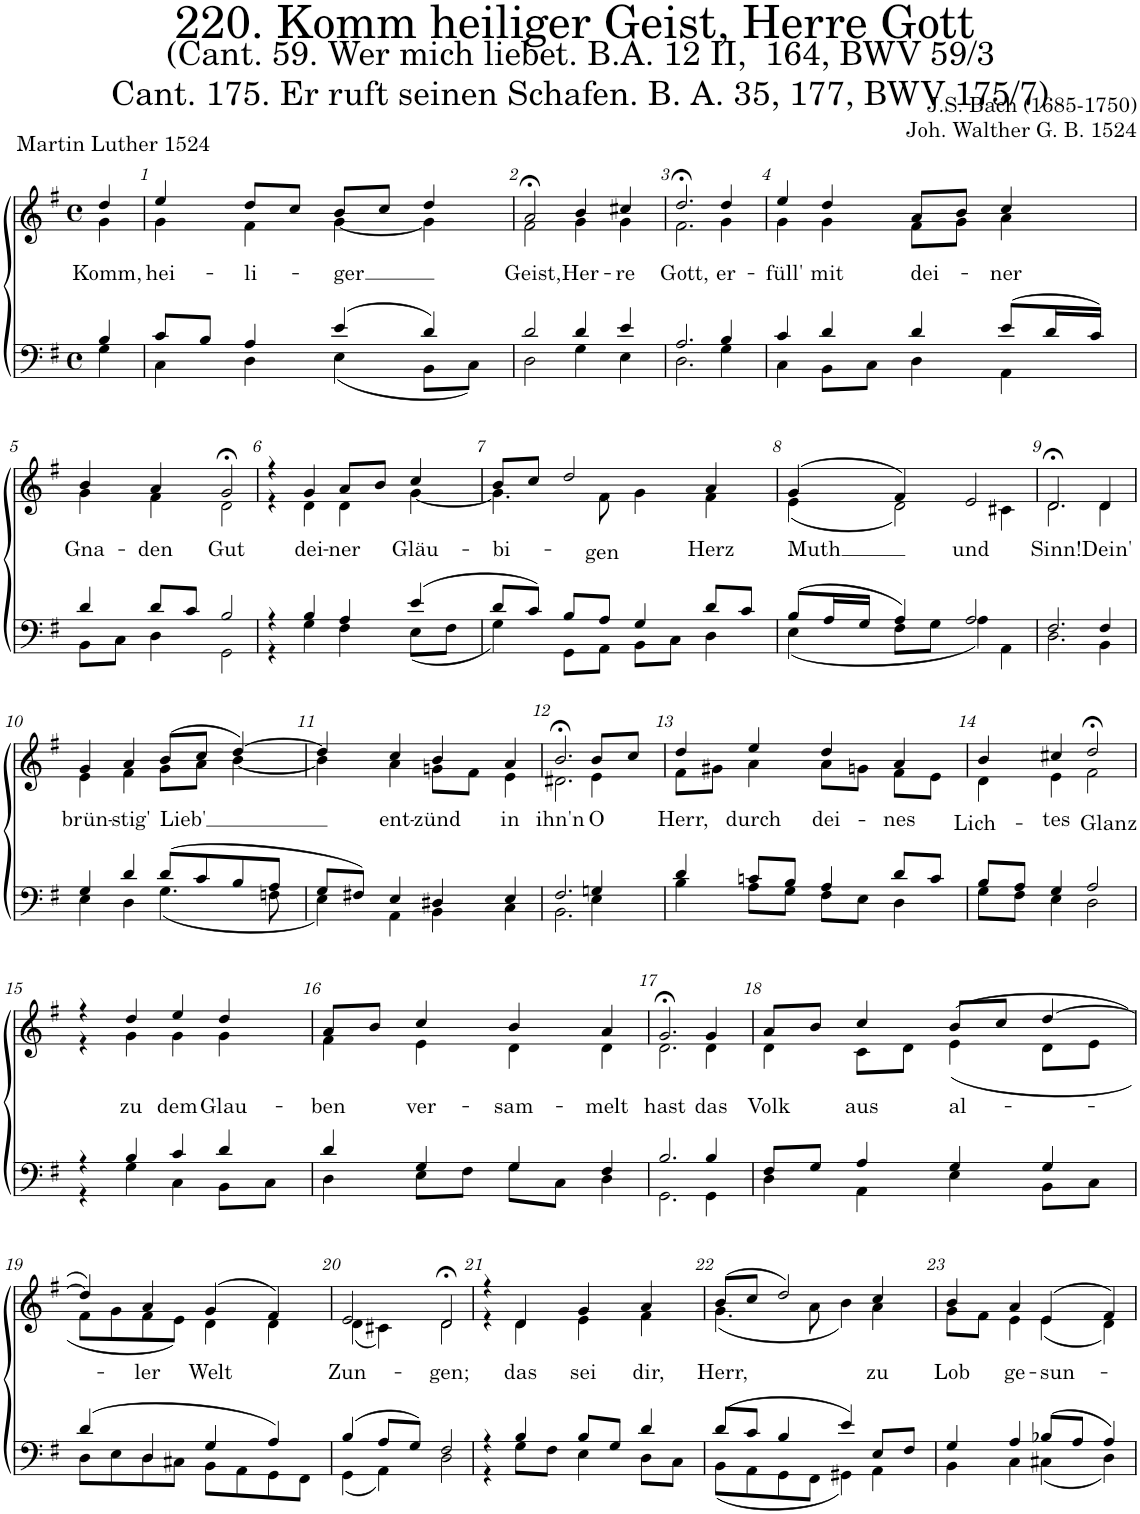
**kern	**kern	**text
*part2	*part1	*part1
*staff2	*staff1	*staff1
*I"Tenor/Bass	*I"Soprano/Alto	*
*clefF4	*clefG2	*
*k[f#]	*k[f#]	*
*M4/4	*M4/4	*
*met(c)	*met(c)	*
=	=	=
*^	*	*
!	!	!	!LO:LY:b
*	*	*^	*
4B/	4G\	4dd/	4g\	Komm,
=1	=1	=1	=1	=1
!	!	!	!	!LO:LY:b
8c/L	4C\	4ee/	4g\	hei-
8B/J	.	.	.	.
!	!	!	!	!LO:LY:b
4A/	4D\	8dd/L	4f#\	-li-
.	.	8cc/J	.	.
!	!	!	!	!LO:LY:b
(4e/	(4E\	8b/L	[4g\	-ger
.	.	8cc/J	.	.
4d/)	8BB\L	4dd/	4g\]	.
.	8C\J)	.	.	.
=2	=2	=2	=2	=2
!	!	!	!	!LO:LY:b
2d/	2D\	2a;</	2f#\	Geist,
!	!	!	!	!LO:LY:b
4d/	4G\	4b/	4g\	Her-
!	!	!	!	!LO:LY:b
4e/	4E\	4cc#X/	4g\	-re
=3	=3	=3	=3	=3
!	!	!	!	!LO:LY:b
2.A/	2.D\	2.dd;</	2.f#\	Gott,
!	!	!	!	!LO:LY:b
4B/	4G\	4dd/	4g\	er-
=4	=4	=4	=4	=4
!	!	!	!	!LO:LY:b
4c/	4C\	4ee/	4g\	-füll'
!	!	!	!	!LO:LY:b
4d/	8BB\L	4dd/	4g\	mit
.	8C\J	.	.	.
!	!	!	!	!LO:LY:b
4d/	4D\	8a/L	8f#\L	dei-
.	.	8b/J	8g\J	.
!	!	!	!	!LO:LY:b
(8e/L	4AA\	4cc/	4a\	-ner
16d/L	.	.	.	.
16c/JJ)	.	.	.	.
!!LO:LB:g=z	!!
=5	=5	=5	=5	=5
!	!	!	!	!LO:LY:b
4d/	8BB\L	4b/	4g\	Gna-
.	8C\J	.	.	.
!	!	!	!	!LO:LY:b
8d/L	4D\	4a/	4f#\	-den
8c/J	.	.	.	.
!	!	!	!	!LO:LY:b
2B/	2GG\	2g;</	2d\	Gut
=6	=6	=6	=6	=6
4r	4r	4r	4r	.
!	!	!	!	!LO:LY:b
4B/	4G\	4g/	4d\	dei-
!	!	!	!	!LO:LY:b
4A/	4F#\	8a/L	4d\	-ner
.	.	8b/J	.	.
!	!	!	!	!LO:LY:b
(4e/	(8E\L	4cc/	[4g\	Gläu-
.	8F#\J	.	.	.
=7	=7	=7	=7	=7
!	!	!	!	!LO:LY:b
8d/L	4G\)	8b/L	4.g\]	-bi-
8c/J)	.	8cc/J	.	.
!	!	!	!	!LO:LY:b
8B/L	8GG\L	2dd/	.	gen
8A/J	8AA\J	.	8f#\	.
4G/	8BB\L	.	4g\	.
.	8C\J	.	.	.
!	!	!	!	!LO:LY:b
8d/L	4D\	4a/	4f#\	Herz
8c/J	.	.	.	.
=8	=8	=8	=8	=8
!	!	!	!	!LO:LY:b
(8B/L	(4E\	(4g/	(4e\	Muth
16A/L	.	.	.	.
16G/JJ	.	.	.	.
4A/)	8F#\L	4f#/)	2d\)	.
.	8G\J	.	.	.
!	!	!	!	!LO:LY:b
2A/	4A\)	2e/	.	und
.	4AA\	.	4c#X\	.
=9	=9	=9	=9	=9
!	!	!	!	!LO:LY:b
2.F#/	2.D\	2.d;</	2.d\	Sinn!
!	!	!	!	!LO:LY:b
4F#/	4BB\	4d/	4d\	Dein'
!!LO:LB:g=z	!!
=10	=10	=10	=10	=10
!	!	!	!	!LO:LY:b
4G/	4E\	4g/	4e\	brün-
!	!	!	!	!LO:LY:b
4d/	4D\	4a/	4f#\	-stig'
!	!	!	!	!LO:LY:b
(8d/L	(4.G\	(8b/L	8g\L	Lieb'
8c/	.	8cc/J	8a\J	.
8B/	.	[4dd/)	[4b\	.
8A/J	8Fn\	.	.	.
=11	=11	=11	=11	=11
8G/L	4E\)	4dd/]	4b\]	.
8F#X/J)	.	.	.	.
!	!	!	!	!LO:LY:b
4E/	4AA\	4cc/	4a\	ent-
!	!	!	!	!LO:LY:b
4D#X/	4BB\	4b/	8gn\L	-zünd
.	.	.	8f#\J	.
!	!	!	!	!LO:LY:b
4E/	4C\	4a/	4e\	in
=12	=12	=12	=12	=12
!	!	!	!	!LO:LY:b
2.F#/	2.BB\	2.b;</	2.d#X\	ihn'n
!	!	!	!	!LO:LY:b
4Gn/	4E\	8b/L	4e\	O
.	.	8cc/J	.	.
=13	=13	=13	=13	=13
!	!	!	!	!LO:LY:b
4d/	4B\	4dd/	8f#\L	Herr,
.	.	.	8g#X\J	.
!	!	!	!	!LO:LY:b
8cn/L	8A\L	4ee/	4a\	durch
8B/J	8G\J	.	.	.
!	!	!	!	!LO:LY:b
4A/	8F#\L	4dd/	8a\L	dei-
.	8E\J	.	8gn\J	.
!	!	!	!	!LO:LY:b
8d/L	4D\	4a/	8f#\L	-nes
8c/J	.	.	8e\J	.
=14	=14	=14	=14	=14
!	!	!	!	!LO:LY:b
8B/L	8G\L	4b/	4d\	Lich-
8A/J	8F#\J	.	.	.
!	!	!	!	!LO:LY:b
4G/	4E\	4cc#X/	4e\	-tes
!	!	!	!	!LO:LY:b
2A/	2D\	2dd;</	2f#\	Glanz
!!LO:LB:g=z	!!
=15	=15	=15	=15	=15
4r	4r	4r	4r	.
!	!	!	!	!LO:LY:b
4B/	4G\	4dd/	4g\	zu
!	!	!	!	!LO:LY:b
4c/	4C\	4ee/	4g\	dem
!	!	!	!	!LO:LY:b
4d/	8BB\L	4dd/	4g\	Glau-
.	8C\J	.	.	.
=16	=16	=16	=16	=16
!	!	!	!	!LO:LY:b
4d/	4D\	8a/L	4f#\	-ben
.	.	8b/J	.	.
!	!	!	!	!LO:LY:b
4G/	8E\L	4cc/	4e\	ver-
.	8F#\J	.	.	.
!	!	!	!	!LO:LY:b
4G/	8G\L	4b/	4d\	-sam-
.	8C\J	.	.	.
!	!	!	!	!LO:LY:b
4F#/	4D\	4a/	4d\	-melt
=17	=17	=17	=17	=17
!	!	!	!	!LO:LY:b
2.B/	2.GG\	2.g;</	2.d\	hast
!	!	!	!	!LO:LY:b
4B/	4GG\	4g/	4d\	das
=18	=18	=18	=18	=18
!	!	!	!	!LO:LY:b
8F#/L	4D\	8a/L	4d\	Volk
8G/J	.	8b/J	.	.
!	!	!	!	!LO:LY:b
4A/	4AA\	4cc/	8c\L	aus
.	.	.	8d\J	.
!	!	!	!	!LO:LY:b
4G/	4E\	(8b/L	(4e\	al-
.	.	8cc/J	.	.
4G/	8BB\L	[4dd/	8d\L	.
.	8C\J	.	8e\J	.
!!LO:LB:g=z	!!
=19	=19	=19	=19	=19
(4d/	8D\L	4dd/])	8f#\L	.
.	8E\	.	8g\	.
!	!	!	!	!LO:LY:b
4D/	8D\	4a/	8f#\	-ler
.	8C#X\J	.	8e\J)	.
!	!	!	!	!LO:LY:b
4G/	8BB\L	(4g/	4d\	Welt
.	8AA\	.	.	.
4A/)	8GG\	4f#/)	4d\	.
.	8FF#\J	.	.	.
=20	=20	=20	=20	=20
!	!	!	!	!LO:LY:b
(4B/	(4GG\	2e/	(4d\	Zun-
8A/L	4AA\)	.	4c#X\)	.
8G/J)	.	.	.	.
!	!	!	!	!LO:LY:b
2F#/	2D\	2d;</	2d\	-gen;
=21	=21	=21	=21	=21
4r	4r	4r	4r	.
!	!	!	!	!LO:LY:b
4B/	8G\L	4d/	4d\	das
.	8F#\J	.	.	.
!	!	!	!	!LO:LY:b
8B/L	4E\	4g/	4e\	sei
8G/J	.	.	.	.
!	!	!	!	!LO:LY:b
4d/	8D\L	4a/	4f#\	dir,
.	8C\J	.	.	.
=22	=22	=22	=22	=22
!	!	!	!	!LO:LY:b
(8d/L	(8BB\L	(8b/L	(4.g\	Herr,
8c/J	8AA\	8cc/J	.	.
4B/	8GG\	2dd/)	.	.
.	8FF#\J	.	8a\	.
4e/)	4GG#X\)	.	4b\)	.
!	!	!	!	!LO:LY:b
8E/L	4AA\	4cc/	4a\	zu
8F#/J	.	.	.	.
=23	=23	=23	=23	=23
!	!	!	!	!LO:LY:b
4G/	4BB\	4b/	8g\L	Lob
.	.	.	8f#\J	.
!	!	!	!	!LO:LY:b
4A/	4C\	4a/	4e\	ge-
!	!	!	!	!LO:LY:b
(8B-X/L	(4C#X\	(4e/	(4e\	-sun-
8A/J	.	.	.	.
4A/)	4D\)	4f#/)	4d\)	.
*v	*v	*	*	*
*	*v	*v	*
=	=	=
*-	*-	*-
